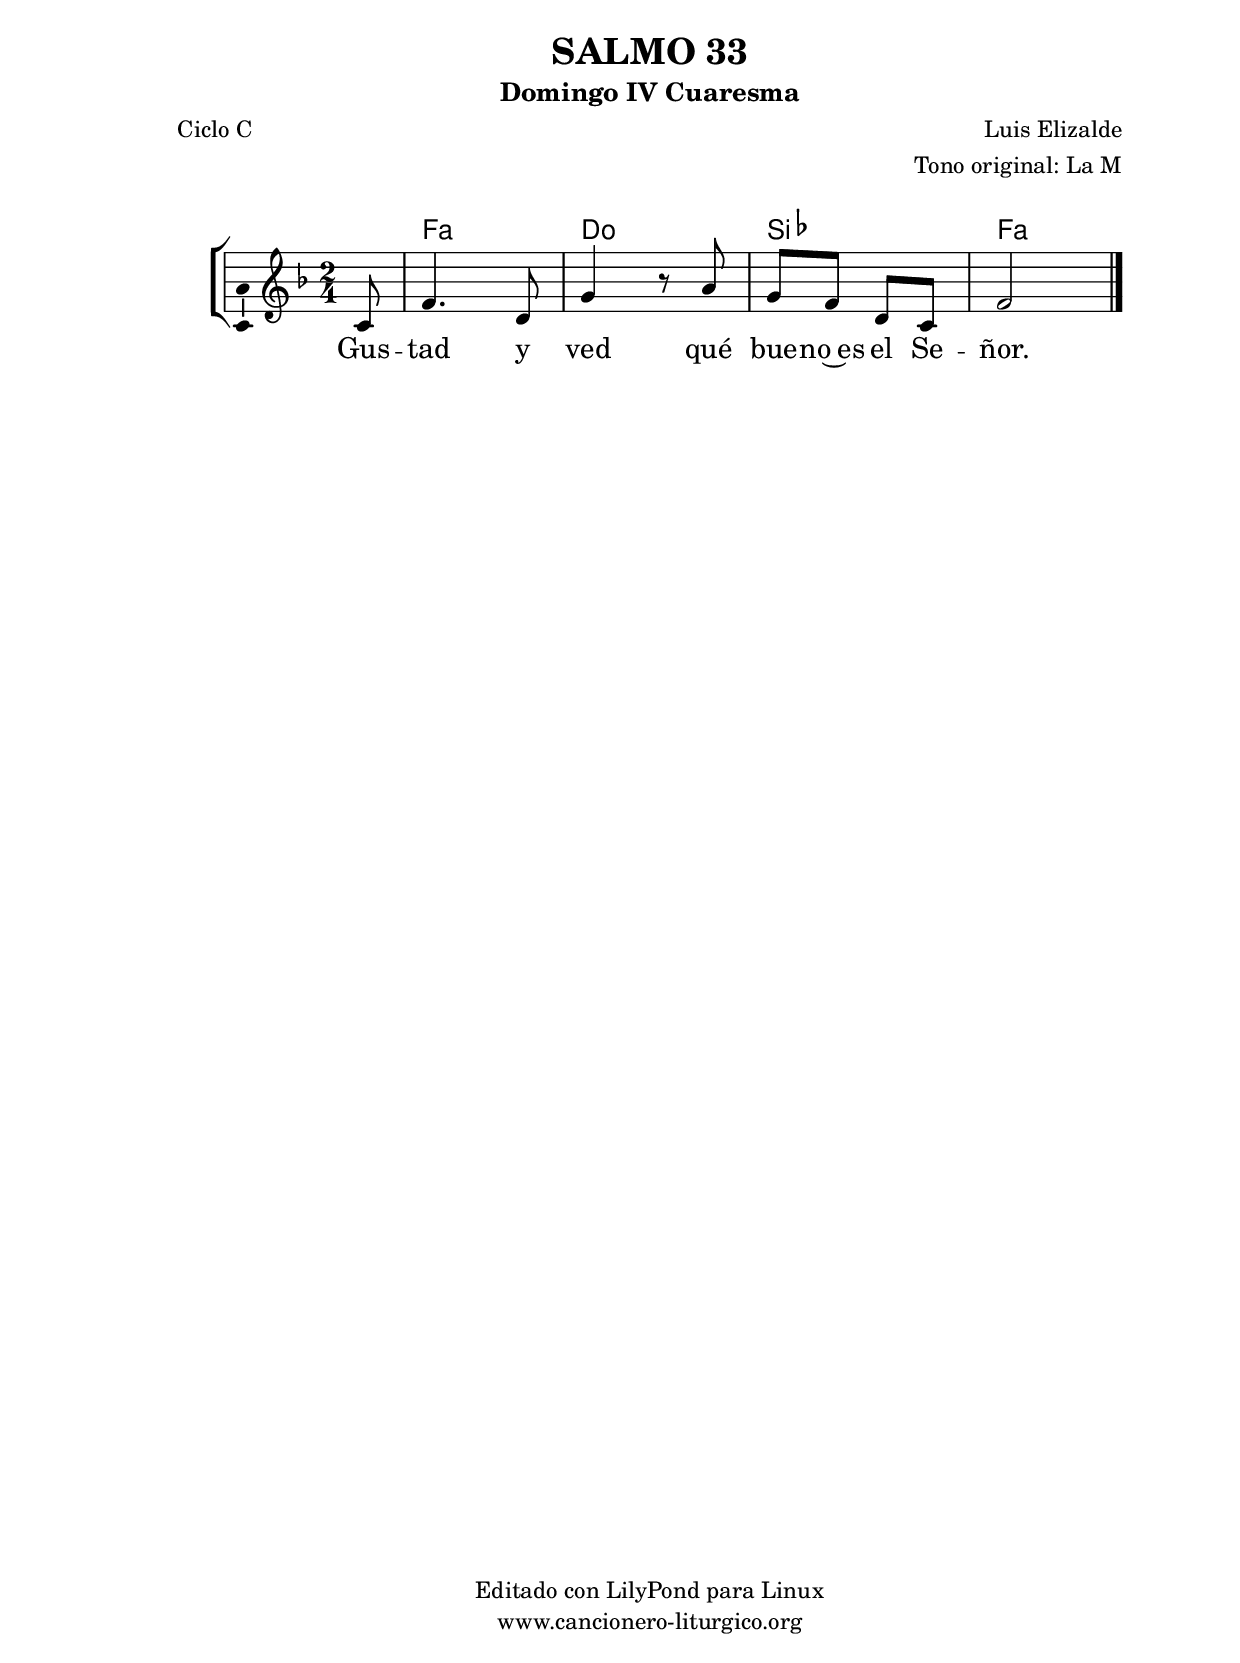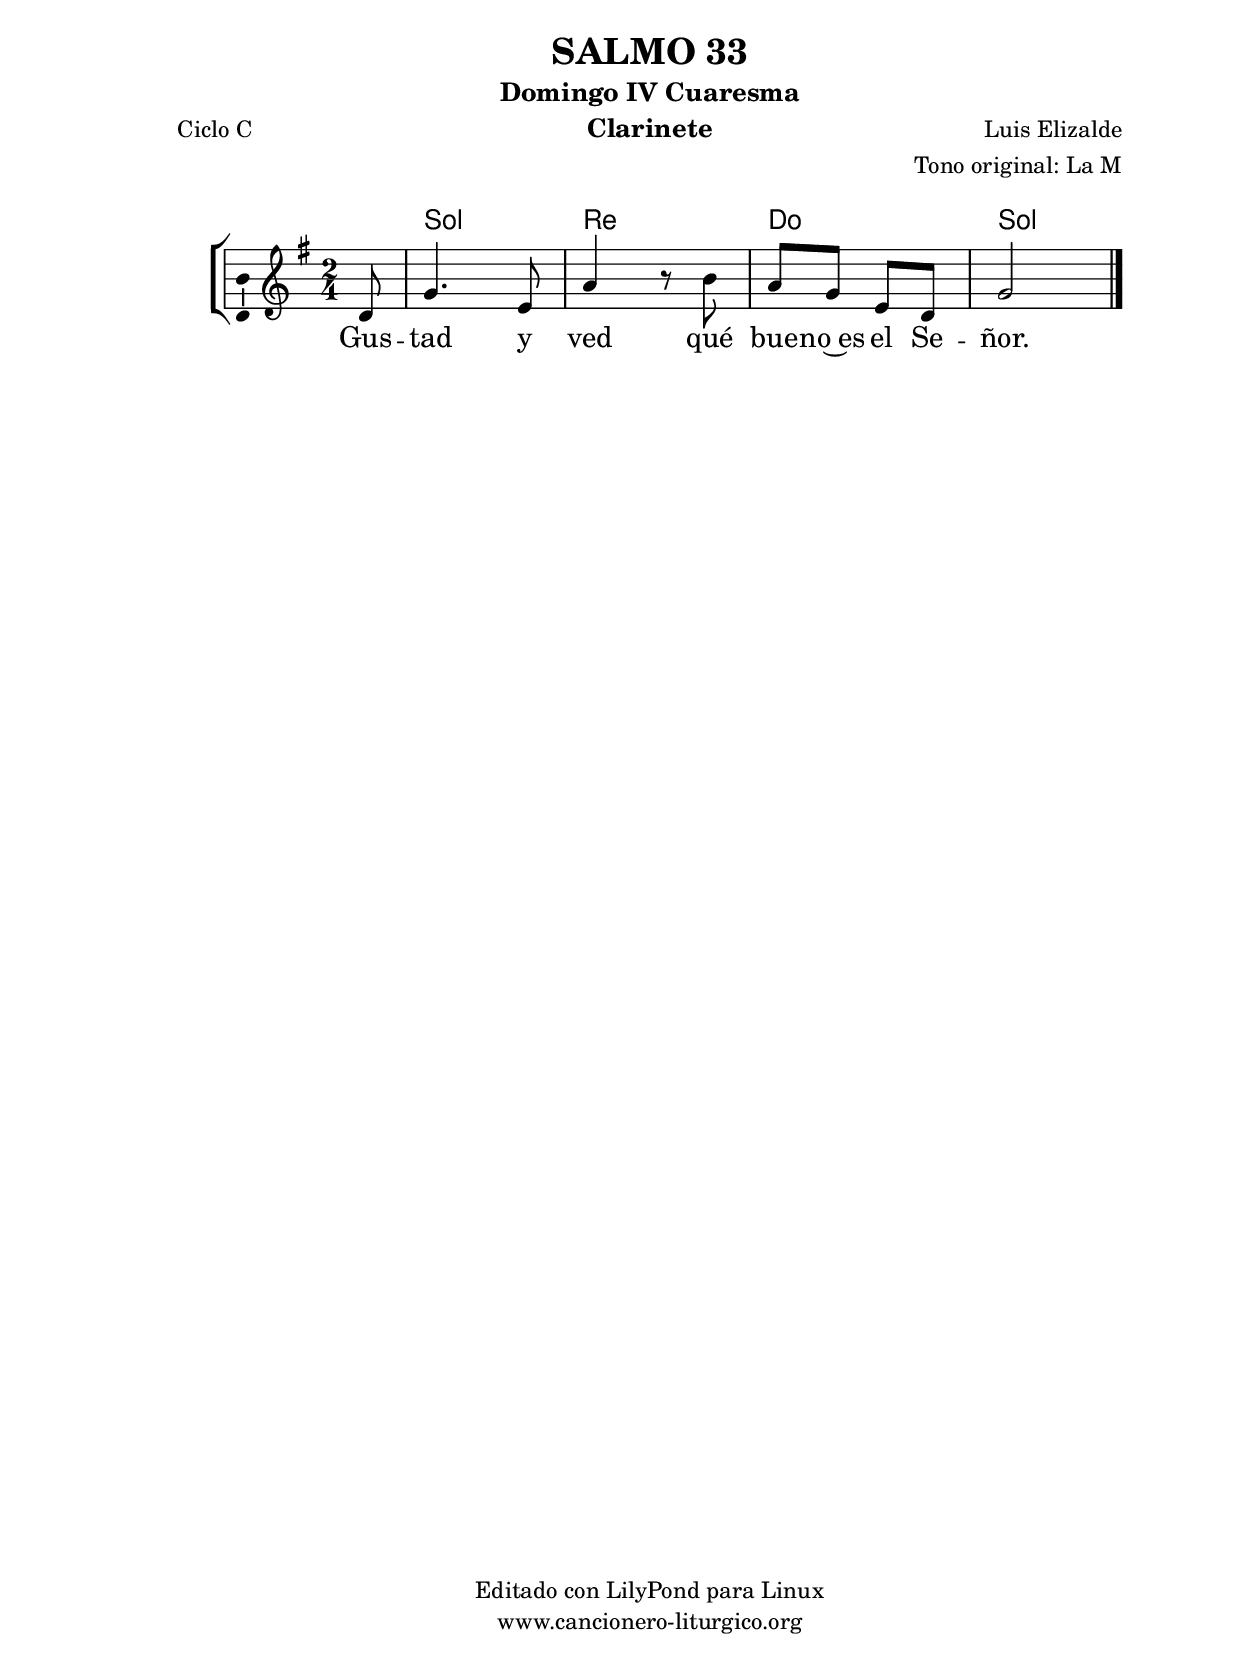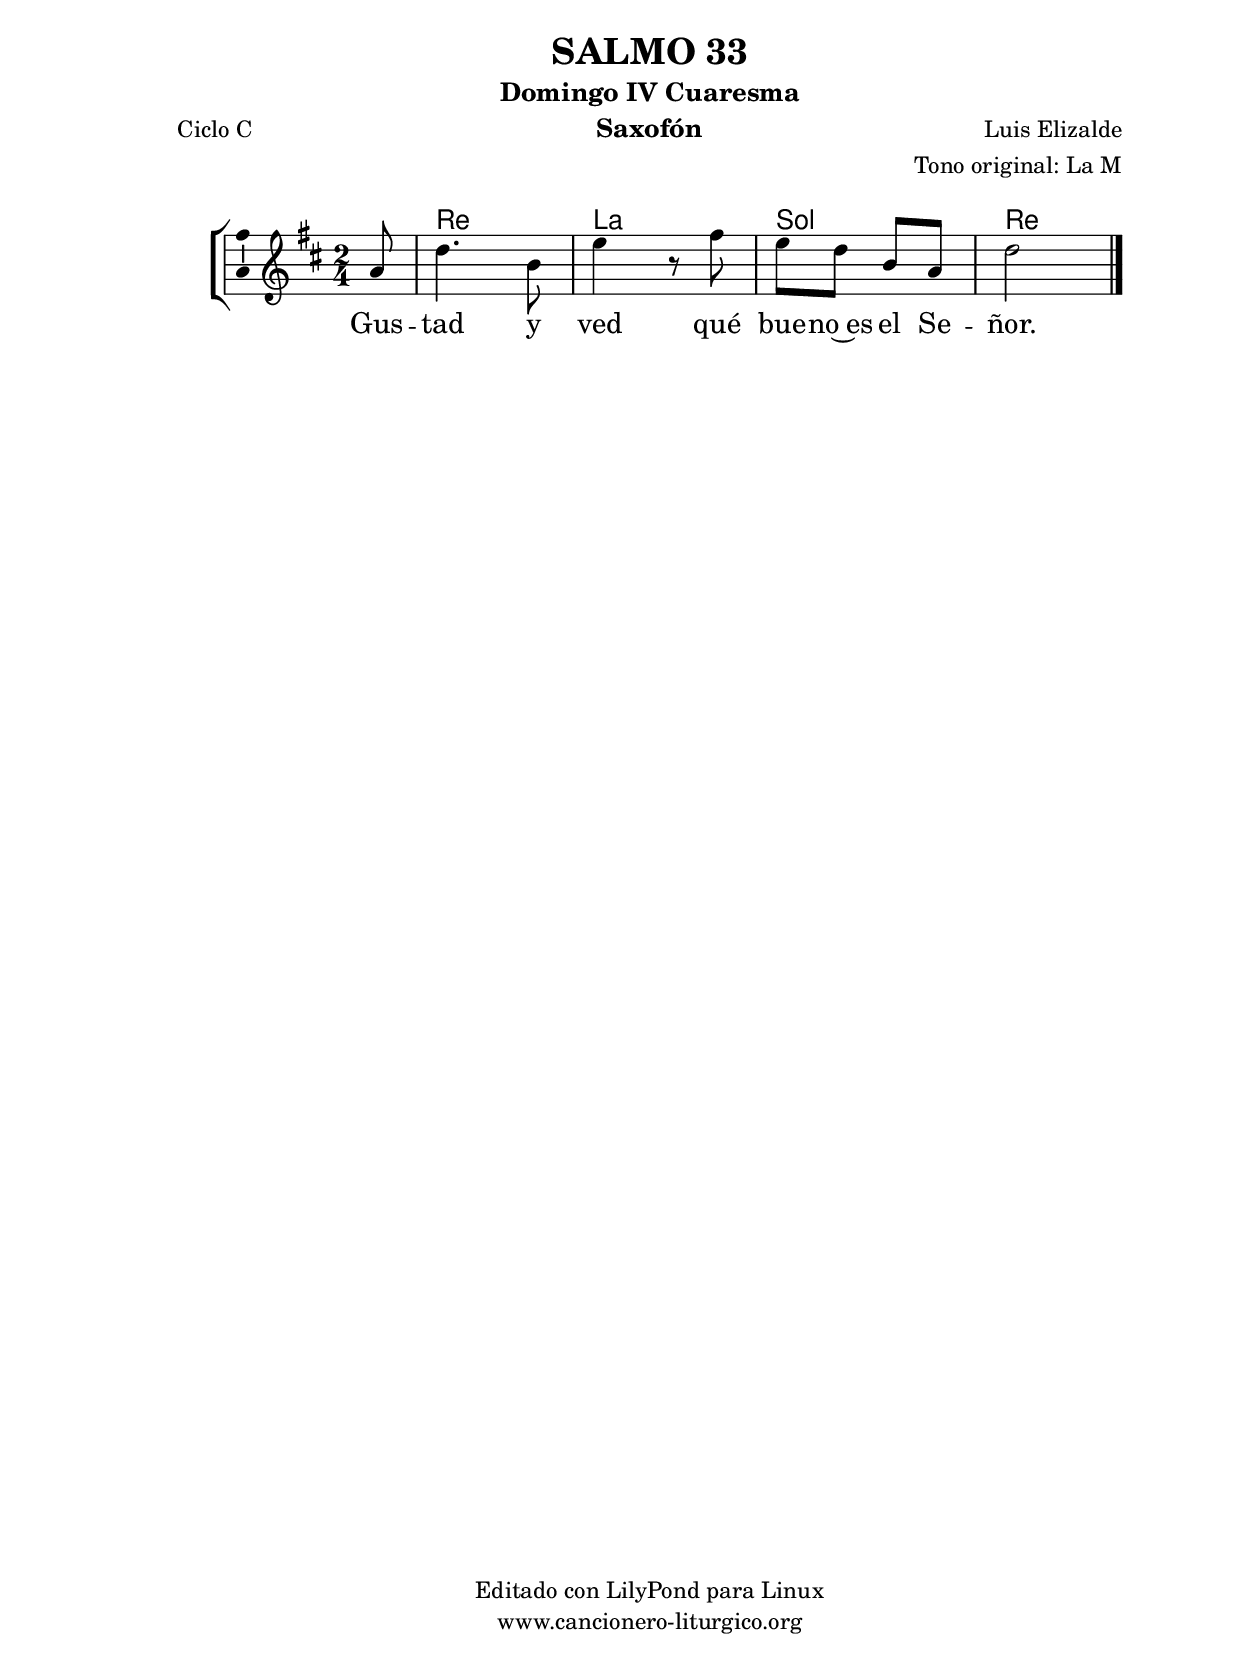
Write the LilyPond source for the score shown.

%
%para convertir .midi en .wav:
%timidity filename.midi -Ow -o finename.wav
%
%
%Para convertir de .wav a .mp3:
%lame -h -m j filename.wav
%
%
%para escuchar el midi:
%timidity nombrefichero.midi
%


%versión de lilypond para la que se ha escrito esta partitura:
\version "2.16.0"

	%Tamaño papel
	#(set-default-paper-size "a4")
	%Tamaño partitura
	#(set-global-staff-size 20)
	%No responde al pulsar sobre una nota
	#(ly:set-option 'point-and-click #f)

%parámetros del encabezamiento:
\header {
	title = "SALMO 33"
	subtitle = "Domingo IV Cuaresma"
	composer = "Luis Elizalde"
	poet = "Ciclo C"
	meter = ""
	arranger = "Tono original: La M"
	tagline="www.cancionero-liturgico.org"
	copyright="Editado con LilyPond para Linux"
	}

%parámetros asociados al papel:
\paper  {
	oddHeaderMarkup = \markup {\fill-line { \on-the-fly #not-first-page \fromproperty #'header:title \on-the-fly #not-first-page \fromproperty #'header:composer }}
	evenHeaderMarkup = \markup {\fill-line { \fromproperty #'header:composer \fromproperty #'header:title }}
	#(set-paper-size "a4")
	print-page-number = ##f
	first-page-number = 1
	print-first-page-number = ##f
%	head-separation = 3.0 \cm
	top-margin = 2.0 \cm
	bottom-margin = 0.5\cm
%%%	bottom-margin = -1.0\cm
	left-margin = 3.0 \cm
	line-width = 16.0 \cm 
	indent = 8\mm
	interscoreline = 2.\mm
	between-system-space = 15\mm
%	para que las partituras no llenen la hoja:
	ragged-bottom = ##t
%	idem para la última hoja:
	ragged-last-bottom = ##f
%	para que las partituras llenen el ancho del papel:
	ragged-last = ##f
	after-title-space = 2.5 \cm
%page-count=1
%system-count=8

	%Flexible Vertical Spacing
%	markup-markup-spacing =
%	#'((basic-distance . 15) (minimum-distance . 15) (padding . 3))
	markup-system-spacing =
	#'((basic-distance . 15) (minimum-distance . 15) (padding . 3))
	system-system-spacing =
	#'((basic-distance . 15) (minimum-distance . 15) (padding . 3))
	score-system-spacing =
	#'((basic-distance . 15) (minimum-distance . 15) (padding . 5))
%	top-system-spacing = % header
%	#'((basic-distance . 8) (minimum-distance . 0) (padding . 3))
%	top-markup-spacing =
%	#'((basic-distance . 20) (minimum-distance . 20) (padding . 3))
	last-bottom-spacing = % footer
	#'((basic-distance . 5) (minimum-distance . 5) (padding . 3))
%	score-markup-spacing =
%	#'((basic-distance . 16) (minimum-distance . 13) (padding . 3))

	}


%parámetros que afectan a toda la partitura:
global =  {
	%clave de sol (G):
	\clef G
	%armadura:
	\transpose a f
	\key a \major
	\tempo 4=100
	\set Score.tempoHideNote = ##t
	}


acordes = {
	\italianChords
	\chordmode {
	\transpose a f
{
s8
a2 e d a
	}
	}
}


melodia = 
	\transpose a f
{
	\relative c'{
	\time 2/4

	\partial 8*1

e8
a4. fis8
b4 r8 cis8
b8 a fis e
a2

	\bar "|."
	}
	}


texto = \lyricmode {
Gus -- tad y ved qué bue -- no~es el Se -- ñor.
	}


acordesStaff = \context ChordNames = acordesStaff <<
	\set chordChanges = ##t
	\acordes
	>>


vozStaff = \context Voice = vozStaff
\with {\consists "Ambitus_engraver"}
<<
%	\set Staff.instrumentName = ""
%	\set Staff.shortInstrumentName = ""
%	\set Staff.midiInstrument = #"clarinet"
%	\set Staff.midiInstrument = #"cello"
%	\set Staff.midiInstrument = #"flute"
	\set Staff.midiInstrument = #"electric guitar (jazz)"
%	\set Staff.midiInstrument = #"english horn"
%	\set Staff.midiInstrument = #"violin"
%	\set Staff.midiInstrument = #"glockenspiel"
	\set Staff.midiMinimumVolume = #0.7
	\set Staff.midiMaximumVolume = #0.9
	\global
	\melodia
	>>


textoStaff = \context Lyrics = textoStaff <<
	\lyricsto vozStaff \texto
	>>

\book {
	\score {
		\context ChoirStaff {
			\override StaffGroup.SystemStartBracket #'collapse-height = #1
			\override Score.SystemStartBar #'collapse-height = #1
			<<
			\acordesStaff
			\vozStaff
			\textoStaff
			>>
			}
		\layout {
	    		\context {
				\Lyrics
				\override LyricText #'font-size = #2
				}
	   		 \context {
				\Score
				%fontSize = #3
				\override StaffSymbol #'staff-space = #(magstep +3)
				%\override Beam #'thickness = #0.55
				%\override SpacingSpanner #'spacing-increment = #1.0
				%\override Slur #'height-limit = #1.5
				}
			}
		}
	\score {
		\unfoldRepeats
		\context ChoirStaff {
			<<
			\acordesStaff
			\vozStaff
			>>
			}
		\midi {
	  		\context {
	  			\Score
				tempoWholesPerMinute = #(ly:make-moment 70 4)
				}
			}
		}
	}

%Partitura para clarinete
#(define output-suffix "C")
\book {
	\header{
		instrument = "Clarinete"
		}
	\score {
		\context ChoirStaff {
			\override StaffGroup.SystemStartBracket #'collapse-height = #1
			\override Score.SystemStartBar #'collapse-height = #1
\transpose c d
			<<
			\acordesStaff
			\vozStaff
			\textoStaff
			>>
			}
		\layout {
	    		\context {
				\Lyrics
				\override LyricText #'font-size = #2
				}
	   		 \context {
				\Score
				%fontSize = #3
				\override StaffSymbol #'staff-space = #(magstep +3)
				%\override Beam #'thickness = #0.55
				%\override SpacingSpanner #'spacing-increment = #1.0
				%\override Slur #'height-limit = #1.5
				}
			}
		}
	}

%Partitura para saxofón
#(define output-suffix "S")
\book {
	\header{
		instrument = "Saxofón"
		}
	\score {
		\context ChoirStaff {
			\override StaffGroup.SystemStartBracket #'collapse-height = #1
			\override Score.SystemStartBar #'collapse-height = #1
\transpose c a
			<<
			\acordesStaff
			\vozStaff
			\textoStaff
			>>
			}
		\layout {
	    		\context {
				\Lyrics
				\override LyricText #'font-size = #2
				}
	   		 \context {
				\Score
				%fontSize = #3
				\override StaffSymbol #'staff-space = #(magstep +3)
				%\override Beam #'thickness = #0.55
				%\override SpacingSpanner #'spacing-increment = #1.0
				%\override Slur #'height-limit = #1.5
				}
			}
		}
	}

